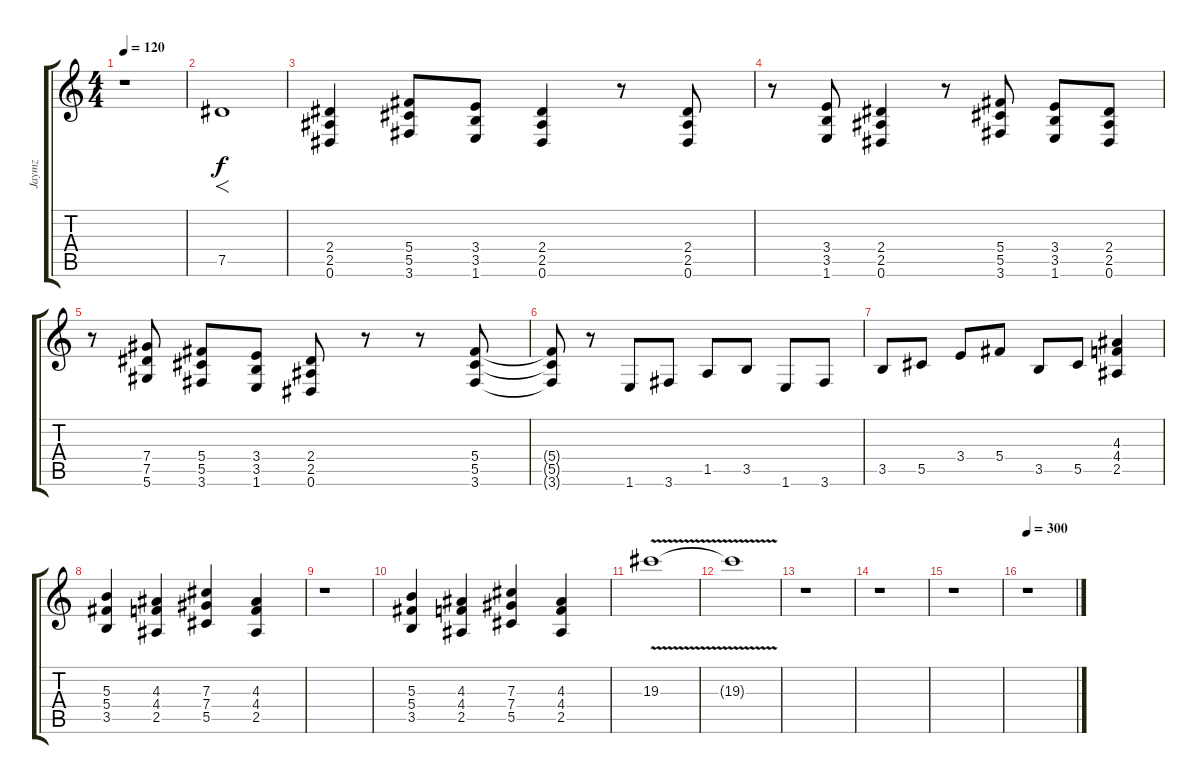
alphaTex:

\track ("Jaymz" "Jaymz") {instrument overdrivenguitar}
\staff {score tabs}
\tuning (Eb4 Bb3 Gb3 Db3 Ab2 Eb2) {hide}
\ts (4 4)
\tempo 120
\clef g2
\ks c
r.1{dy f instrument overdrivenguitar} |
7.5.1{f} |
(2.4 2.5 0.6).4 (5.4 5.5 3.6).8 (3.4 3.5 1.6).8 (2.4 2.5 0.6).4 r.8 (2.4 2.5 0.6).8 |
r.8 (3.4 3.5 1.6).8 (2.4 2.5 0.6).4 r.8 (5.4 5.5 3.6).8 (3.4 3.5 1.6).8 (2.4 2.5 0.6).8 |
r.8 (7.4 7.5 5.6).8 (5.4 5.5 3.6).8 (3.4 3.5 1.6).8 (2.4 2.5 0.6).8 r.8 r.8 (5.4 5.5 3.6).8 |
(5.4{t} 5.5{t} 3.6{t}).8 r.8 1.6.8 3.6.8 1.5.8 3.5.8 1.6.8 3.6.8 |
3.5.8 5.5.8 3.4.8 5.4.8 3.5.8 5.5.8 (4.3 4.4 2.5).4 |
(5.3 5.4 3.5).4 (4.3 4.4 2.5).4 (7.3 7.4 5.5).4 (4.3 4.4 2.5).4 |
r.1 |
(5.3 5.4 3.5).4 (4.3 4.4 2.5).4 (7.3 7.4 5.5).4 (4.3 4.4 2.5).4 |
19.3{v}.1 |
19.3{t}.1 |
r.1 |
r.1 |
r.1 |
\tempo 300
r.1
